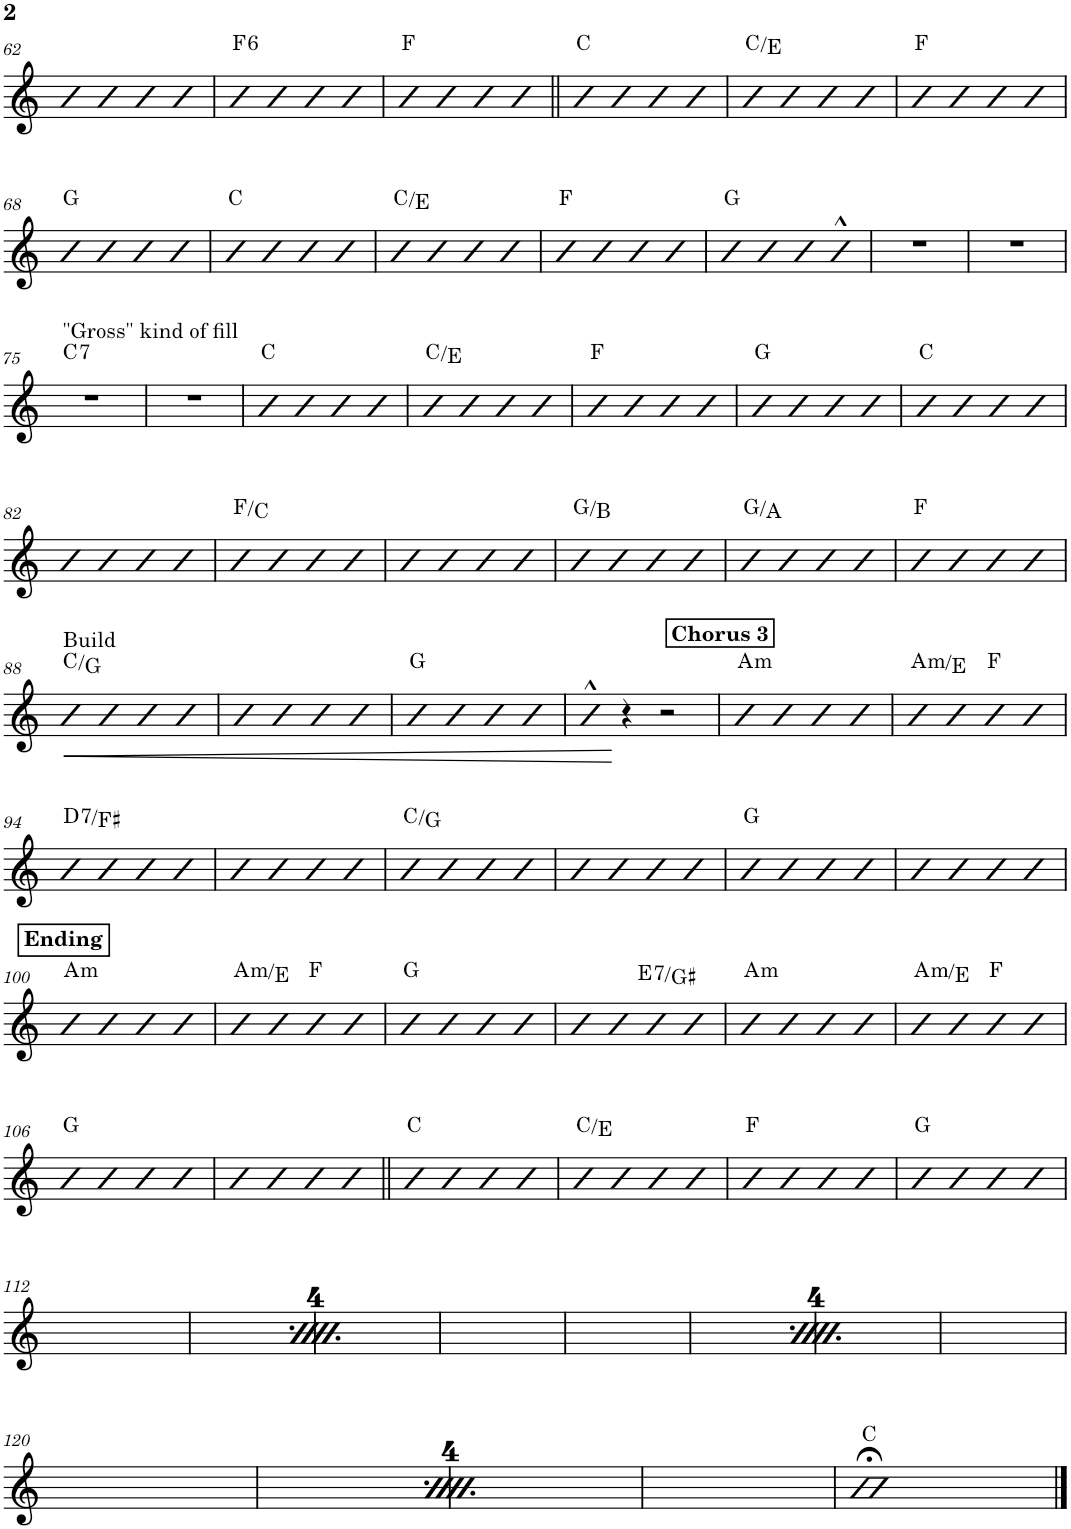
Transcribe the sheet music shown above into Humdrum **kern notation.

**kern	**dynam	**harte
*part1	*part1	*part1
*staff1	*staff1	*
*I"Piano	*	*
*I'Pno.	*	*
!!LO:PB:g=z
*clefG2	*	*
*k[]	*	*
*M4/4	*	*
=62	=62	=62
4b	.	.
4b	.	.
4b	.	.
4b	.	.
=63	=63	=63
!	!	!LO:H:kt=6
4b	.	F:maj6
4b	.	.
4b	.	.
4b	.	.
=64	=64	=64
4b	.	F:maj
4b	.	.
4b	.	.
4b	.	.
=65||	=65||	=65||
4b	.	C:maj
4b	.	.
4b	.	.
4b	.	.
=66	=66	=66
4b	.	C:maj/3
4b	.	.
4b	.	.
4b	.	.
=67	=67	=67
4b	.	F:maj
4b	.	.
4b	.	.
4b	.	.
!!LO:LB:g=z
=68	=68	=68
4b	.	G:maj
4b	.	.
4b	.	.
4b	.	.
=69	=69	=69
4b	.	C:maj
4b	.	.
4b	.	.
4b	.	.
=70	=70	=70
4b	.	C:maj/3
4b	.	.
4b	.	.
4b	.	.
=71	=71	=71
4b	.	F:maj
4b	.	.
4b	.	.
4b	.	.
=72	=72	=72
4b	.	G:maj
4b	.	.
4b	.	.
4b^^	.	.
=73	=73	=73
1r	.	.
=74	=74	=74
1r	.	.
!!LO:LB:g=z
=75	=75	=75
!LO:TX:a:t="Gross" kind of fill	!	!LO:H:kt=7
1r	.	C:7
=76	=76	=76
1r	.	.
=77	=77	=77
4b	.	C:maj
4b	.	.
4b	.	.
4b	.	.
=78	=78	=78
4b	.	C:maj/3
4b	.	.
4b	.	.
4b	.	.
=79	=79	=79
4b	.	F:maj
4b	.	.
4b	.	.
4b	.	.
=80	=80	=80
4b	.	G:maj
4b	.	.
4b	.	.
4b	.	.
=81	=81	=81
4b	.	C:maj
4b	.	.
4b	.	.
4b	.	.
!!LO:LB:g=z
=82	=82	=82
4b	.	.
4b	.	.
4b	.	.
4b	.	.
=83	=83	=83
4b	.	F:maj/5
4b	.	.
4b	.	.
4b	.	.
=84	=84	=84
4b	.	.
4b	.	.
4b	.	.
4b	.	.
=85	=85	=85
4b	.	G:maj/3
4b	.	.
4b	.	.
4b	.	.
=86	=86	=86
4b	.	G:maj/2
4b	.	.
4b	.	.
4b	.	.
=87	=87	=87
4b	.	F:maj
4b	.	.
4b	.	.
4b	.	.
!!LO:LB:g=z
=88	=88	=88
!LO:TX:a:t=Build	!	!
!	!LO:HP:b	!
4b	<	C:maj/5
4b	.	.
4b	.	.
4b	.	.
=89	=89	=89
4b	.	.
4b	.	.
4b	.	.
4b	.	.
=90	=90	=90
4b	.	G:maj
4b	.	.
4b	.	.
4b	.	.
=91	=91	=91
4b^^	.	.
4r	[	.
2r	.	.
!!LO:REH:place=s1:a:B:cj:t=Chorus 3
=92	=92	=92
!	!	!LO:H:kt=m
4b	.	A:min
4b	.	.
4b	.	.
4b	.	.
=93	=93	=93
!	!	!LO:H:kt=m
4b	.	A:min/5
4b	.	.
4b	.	F:maj
4b	.	.
!!LO:LB:g=z
=94	=94	=94
!	!	!LO:H:kt=7
4b	.	D:7/3
4b	.	.
4b	.	.
4b	.	.
=95	=95	=95
4b	.	.
4b	.	.
4b	.	.
4b	.	.
=96	=96	=96
4b	.	C:maj/5
4b	.	.
4b	.	.
4b	.	.
=97	=97	=97
4b	.	.
4b	.	.
4b	.	.
4b	.	.
=98	=98	=98
4b	.	G:maj
4b	.	.
4b	.	.
4b	.	.
=99	=99	=99
4b	.	.
4b	.	.
4b	.	.
4b	.	.
!!LO:LB:g=z
!!LO:REH:place=s1:a:B:cj:t=Ending
=100	=100	=100
!	!	!LO:H:kt=m
4b	.	A:min
4b	.	.
4b	.	.
4b	.	.
=101	=101	=101
!	!	!LO:H:kt=m
4b	.	A:min/5
4b	.	.
4b	.	F:maj
4b	.	.
=102	=102	=102
4b	.	G:maj
4b	.	.
4b	.	.
4b	.	.
=103	=103	=103
4b	.	.
4b	.	.
!	!	!LO:H:kt=7
4b	.	E:7/3
4b	.	.
=104	=104	=104
!	!	!LO:H:kt=m
4b	.	A:min
4b	.	.
4b	.	.
4b	.	.
=105	=105	=105
!	!	!LO:H:kt=m
4b	.	A:min/5
4b	.	.
4b	.	F:maj
4b	.	.
!!LO:LB:g=z
=106	=106	=106
4b	.	G:maj
4b	.	.
4b	.	.
4b	.	.
=107	=107	=107
4b	.	.
4b	.	.
4b	.	.
4b	.	.
=108||	=108||	=108||
4b	.	C:maj
4b	.	.
4b	.	.
4b	.	.
=109	=109	=109
4b	.	C:maj/3
4b	.	.
4b	.	.
4b	.	.
=110	=110	=110
4b	.	F:maj
4b	.	.
4b	.	.
4b	.	.
=111	=111	=111
4b	.	G:maj
4b	.	.
4b	.	.
4b	.	.
!!LO:LB:g=z
=112	=112	=112
4b	.	C:maj
4b	.	.
4b	.	.
4b	.	.
=113	=113	=113
4b	.	C:maj/3
4b	.	.
4b	.	.
4b	.	.
=114	=114	=114
4b	.	F:maj
4b	.	.
4b	.	.
4b	.	.
=115	=115	=115
4b	.	G:maj
4b	.	.
4b	.	.
4b	.	.
=116	=116	=116
4b	.	C:maj
4b	.	.
4b	.	.
4b	.	.
=117	=117	=117
4b	.	C:maj/3
4b	.	.
4b	.	.
4b	.	.
=118	=118	=118
4b	.	F:maj
4b	.	.
4b	.	.
4b	.	.
=119	=119	=119
4b	.	G:maj
4b	.	.
4b	.	.
4b	.	.
!!LO:LB:g=z
=120	=120	=120
4b	.	C:maj
4b	.	.
4b	.	.
4b	.	.
=121	=121	=121
4b	.	C:maj/3
4b	.	.
4b	.	.
4b	.	.
=122	=122	=122
4b	.	F:maj
4b	.	.
4b	.	.
4b	.	.
=123	=123	=123
4b	.	G:maj
4b	.	.
4b	.	.
4b	.	.
=124	=124	=124
1b;<	.	C:maj
==	==	==
*-	*-	*-
